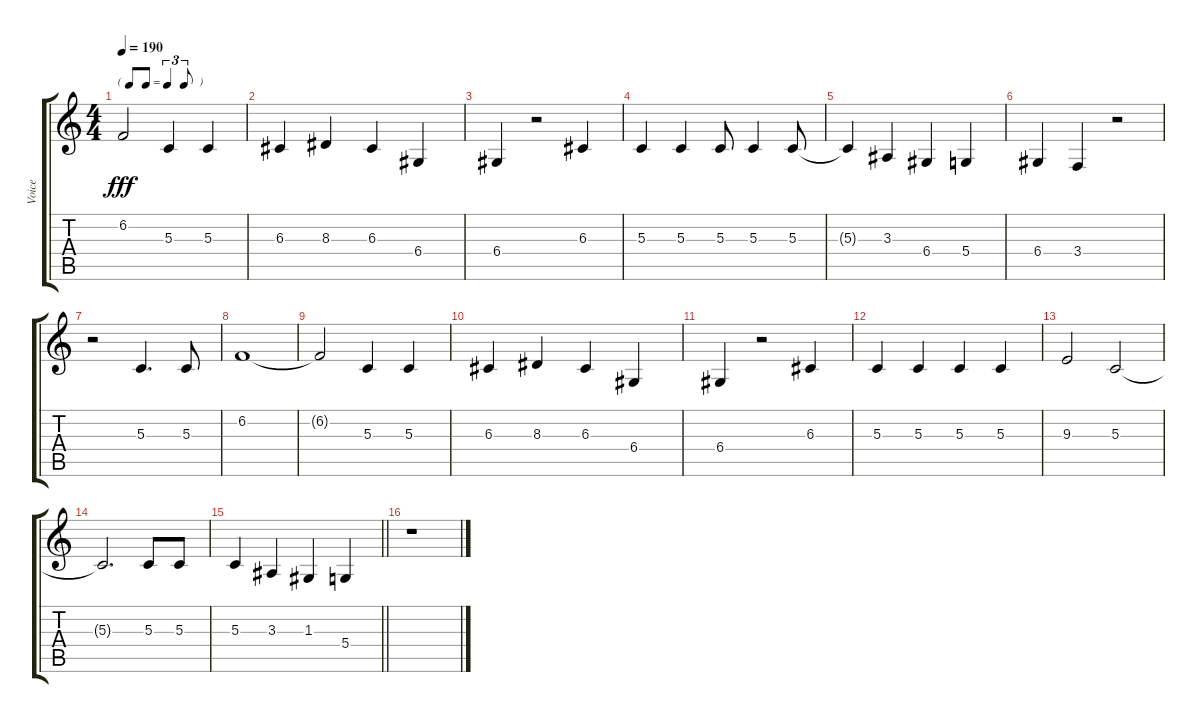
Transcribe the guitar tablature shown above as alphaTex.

\track ("Voice" "Voice") {instrument lead6voice}
\staff {score tabs}
\tuning (E4 B3 G3 D3 A2 E2) {hide}
\ts (4 4)
\tf triplet8th
\tempo 190
\clef g2
\ks c
6.2{t}.2{dy fff} 5.3.4 5.3.4 |
6.3.4 8.3.4 6.3.4 6.4.4 |
6.4.4 r.2 6.3.4 |
5.3.4 5.3.4 5.3.8 5.3.4 5.3.8 |
5.3{t}.4 3.3.4 6.4.4 5.4.4 |
6.4.4 3.4.4 r.2 |
r.2 5.3.4{d} 5.3.8 |
6.2.1 |
6.2{t}.2 5.3.4 5.3.4 |
6.3.4 8.3.4 6.3.4 6.4.4 |
6.4.4 r.2 6.3.4 |
5.3.4 5.3.4 5.3.4 5.3.4 |
9.3.2 5.3.2 |
5.3{t}.2{d} 5.3.8 5.3.8 |
\barLineRight lightlight
5.3.4 3.3.4 1.3.4 5.4.4 |
r.1
